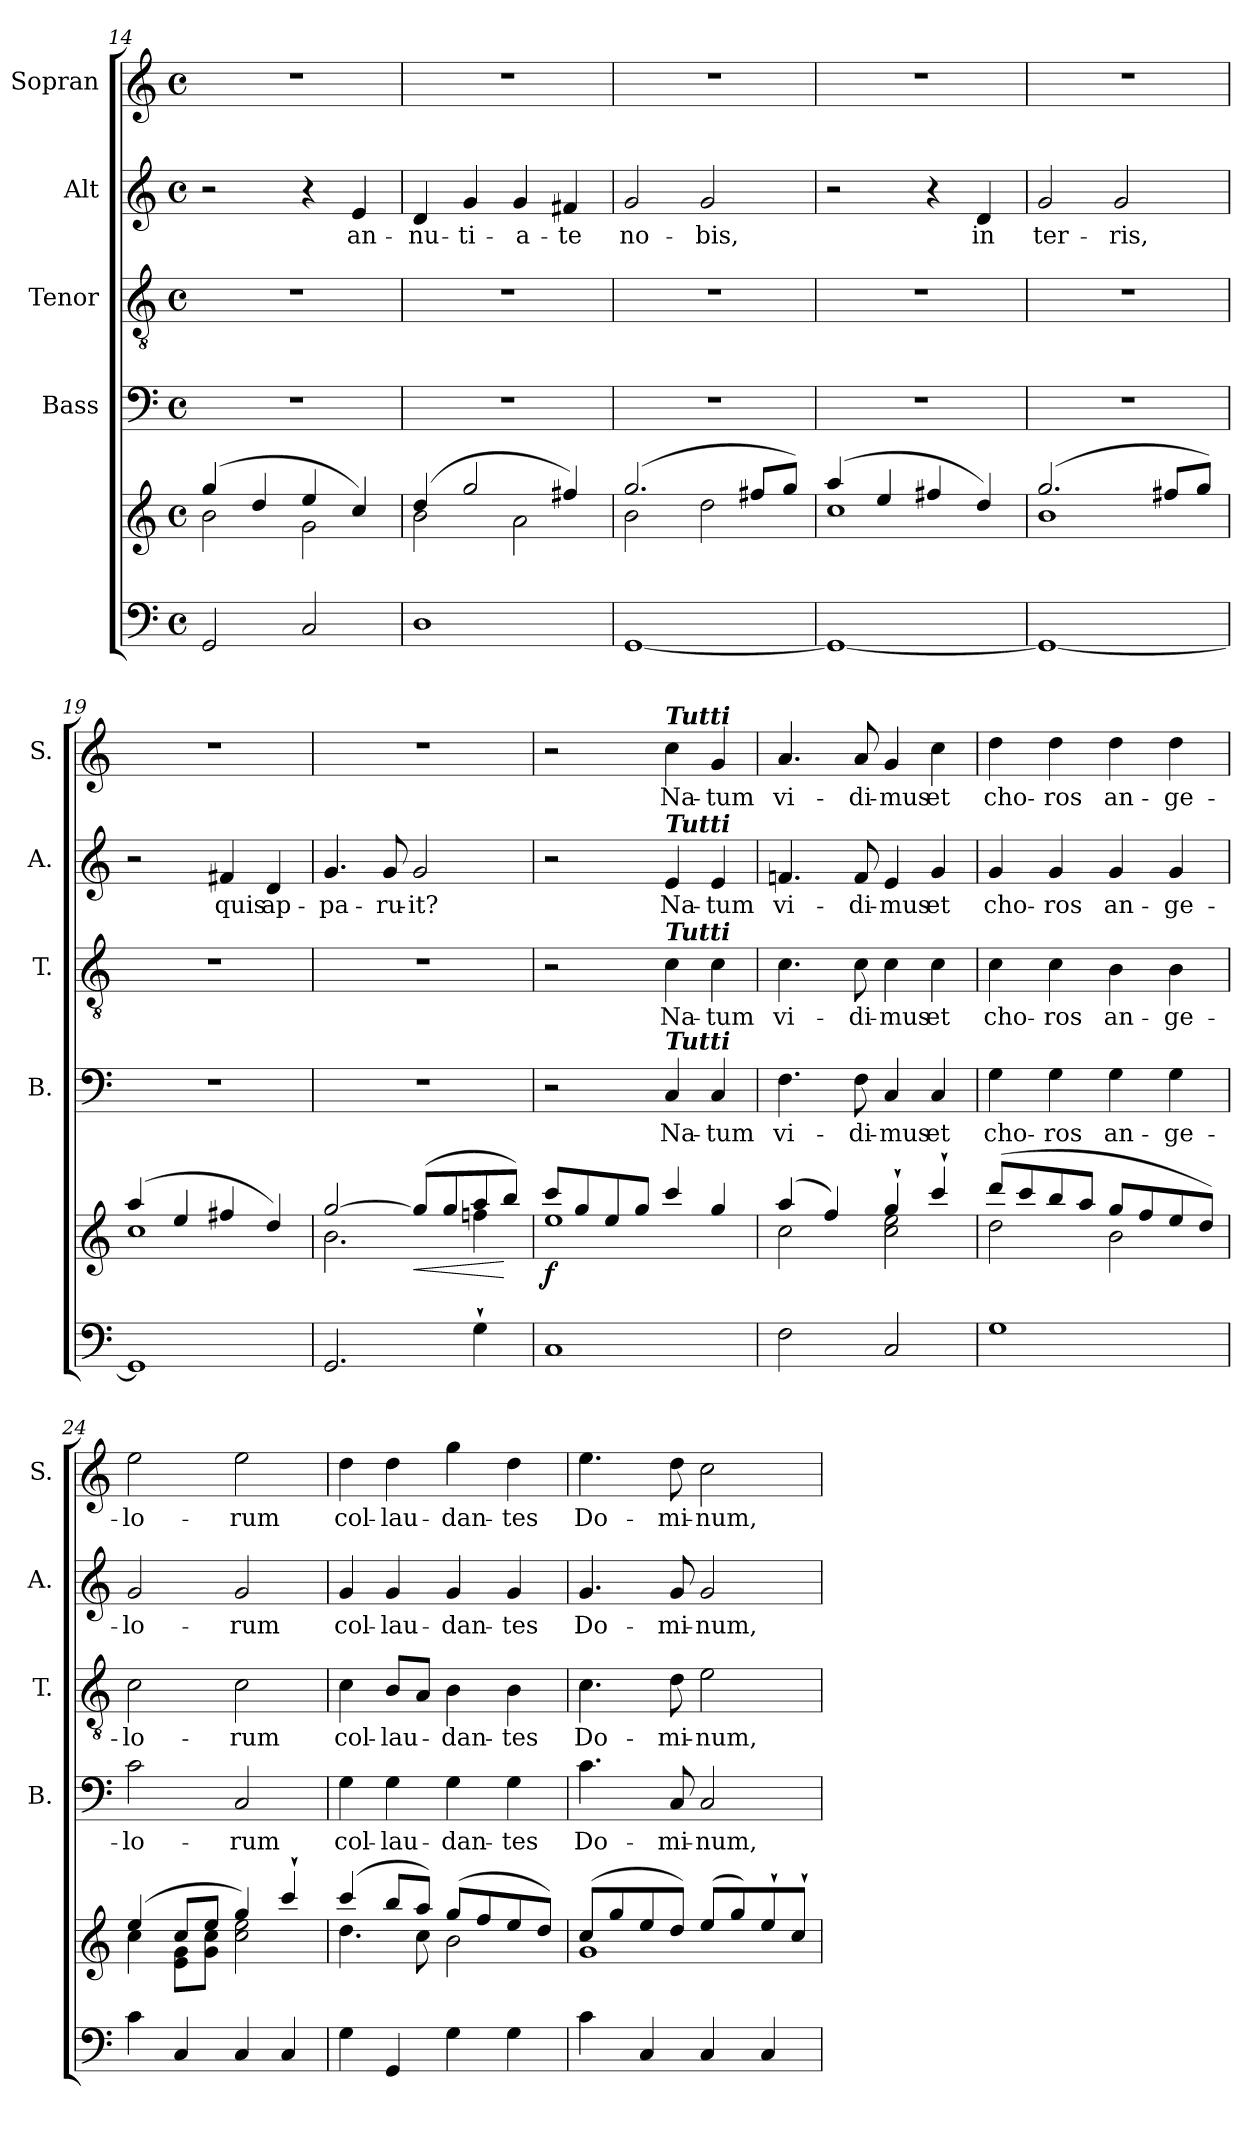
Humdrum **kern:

**kern	**kern	**dynam	**kern	**text	**kern	**text	**kern	**text	**kern	**text
*part5	*part5	*part5	*part4	*part4	*part3	*part3	*part2	*part2	*part1	*part1
*staff6	*staff5	*staff5/6	*staff4	*staff4	*staff3	*staff3	*staff2	*staff2	*staff1	*staff1
*	*	*	*I"Bass	*	*I"Tenor	*	*I"Alt	*	*I"Sopran	*
*	*	*	*I'B.	*	*I'T.	*	*I'A.	*	*I'S.	*
!!LO:PB:g=z
*clefF4	*clefG2	*	*clefF4	*	*clefGv2	*	*clefG2	*	*clefG2	*
*k[]	*k[]	*	*k[]	*	*k[]	*	*k[]	*	*k[]	*
*C:	*C:	*	*C:	*	*C:	*	*C:	*	*C:	*
*M4/4	*M4/4	*	*M4/4	*	*M4/4	*	*M4/4	*	*M4/4	*
*met(c)	*met(c)	*	*met(c)	*	*met(c)	*	*met(c)	*	*met(c)	*
=14	=14	=14	=14	=14	=14	=14	=14	=14	=14	=14
*	*^	*	*	*	*	*	*	*	*	*
2GG/	(4gg/	2b\	.	1r	.	1r	.	2r	.	1r	.
.	4dd/	.	.	.	.	.	.	.	.	.	.
2C/	4ee/	2g\	.	.	.	.	.	4r	.	.	.
!	!	!	!	!	!	!	!	!	!LO:LY:b	!	!
.	4cc/)	.	.	.	.	.	.	4e/	an-	.	.
=15	=15	=15	=15	=15	=15	=15	=15	=15	=15	=15	=15
!	!	!	!	!	!	!	!	!	!LO:LY:b	!	!
1D	(4dd/	2b\	.	1r	.	1r	.	4d/	-nu-	1r	.
!	!	!	!	!	!	!	!	!	!LO:LY:b	!	!
.	2gg/	.	.	.	.	.	.	4g/	-ti-	.	.
!	!	!	!	!	!	!	!	!	!LO:LY:b	!	!
.	.	2a\	.	.	.	.	.	4g/	-a-	.	.
!	!	!	!	!	!	!	!	!	!LO:LY:b	!	!
.	4ff#X/)	.	.	.	.	.	.	4f#X/	-te	.	.
=16	=16	=16	=16	=16	=16	=16	=16	=16	=16	=16	=16
!	!	!	!	!	!	!	!	!	!LO:LY:b	!	!
[1GG	(2.gg/	2b\	.	1r	.	1r	.	2g/	no-	1r	.
!	!	!	!	!	!	!	!	!	!LO:LY:b	!	!
.	.	2dd\	.	.	.	.	.	2g/	-bis,	.	.
.	8ff#X/L	.	.	.	.	.	.	.	.	.	.
.	8gg/J)	.	.	.	.	.	.	.	.	.	.
=17	=17	=17	=17	=17	=17	=17	=17	=17	=17	=17	=17
1GG_	(4aa/	1cc	.	1r	.	1r	.	2r	.	1r	.
.	4ee/	.	.	.	.	.	.	.	.	.	.
.	4ff#X/	.	.	.	.	.	.	4r	.	.	.
!	!	!	!	!	!	!	!	!	!LO:LY:b	!	!
.	4dd/)	.	.	.	.	.	.	4d/	in	.	.
=18	=18	=18	=18	=18	=18	=18	=18	=18	=18	=18	=18
!	!	!	!	!	!	!	!	!	!LO:LY:b	!	!
1GG_	(2.gg/	1b	.	1r	.	1r	.	2g/	ter-	1r	.
!	!	!	!	!	!	!	!	!	!LO:LY:b	!	!
.	.	.	.	.	.	.	.	2g/	-ris,	.	.
.	8ff#X/L	.	.	.	.	.	.	.	.	.	.
.	8gg/J)	.	.	.	.	.	.	.	.	.	.
=19	=19	=19	=19	=19	=19	=19	=19	=19	=19	=19	=19
1GG]	(4aa/	1cc	.	1r	.	1r	.	2r	.	1r	.
.	4ee/	.	.	.	.	.	.	.	.	.	.
!	!	!	!	!	!	!	!	!	!LO:LY:b	!	!
.	4ff#X/	.	.	.	.	.	.	4f#X/	quis	.	.
!	!	!	!	!	!	!	!	!	!LO:LY:b	!	!
.	4dd/)	.	.	.	.	.	.	4d/	ap-	.	.
=20	=20	=20	=20	=20	=20	=20	=20	=20	=20	=20	=20
!	!	!	!	!	!	!	!	!	!LO:LY:b	!	!
2.GG/	[>2gg/	2.b\	.	1r	.	1r	.	4.g/	-pa-	1r	.
!	!	!	!	!	!	!	!	!	!LO:LY:b	!	!
.	.	.	.	.	.	.	.	8g/	-ru-	.	.
!	!	!	!LO:HP:b	!	!	!	!	!	!LO:LY:b	!	!
.	(>8gg/L]	.	<	.	.	.	.	2g/	-it?	.	.
.	8gg/	.	.	.	.	.	.	.	.	.	.
4G`>\	8aa/	4ffn\	.	.	.	.	.	.	.	.	.
.	8bb/J)	.	[	.	.	.	.	.	.	.	.
!!LO:LB:g=z
=21	=21	=21	=21	=21	=21	=21	=21	=21	=21	=21	=21
!	!	!	!LO:DY:b	!	!	!	!	!	!	!	!
1C	8ccc/L	1ee	f	2r	.	2r	.	2r	.	2r	.
.	8gg/	.	.	.	.	.	.	.	.	.	.
.	8ee/	.	.	.	.	.	.	.	.	.	.
.	8gg/J	.	.	.	.	.	.	.	.	.	.
!	!	!	!	!	!	!	!	!	!	!LO:TX:a:Bi:t=Tutti	!
!	!	!	!	!	!	!	!	!LO:TX:a:Bi:t=Tutti	!	!	!
!	!	!	!	!	!	!LO:TX:a:Bi:t=Tutti	!	!	!	!	!
!	!	!	!	!LO:TX:a:Bi:t=Tutti	!	!	!	!	!	!	!
!	!	!	!	!	!LO:LY:b	!	!LO:LY:b	!	!LO:LY:b	!	!LO:LY:b
.	4ccc/	.	.	4C/	Na-	4c\	Na-	4e/	Na-	4cc\	Na-
!	!	!	!	!	!LO:LY:b	!	!LO:LY:b	!	!LO:LY:b	!	!LO:LY:b
.	4gg/	.	.	4C/	-tum	4c\	-tum	4e/	-tum	4g/	-tum
=22	=22	=22	=22	=22	=22	=22	=22	=22	=22	=22	=22
!	!	!	!	!	!LO:LY:b	!	!LO:LY:b	!	!LO:LY:b	!	!LO:LY:b
2F\	(4aa/	2cc\	.	4.F\	vi-	4.c\	vi-	4.fn/	vi-	4.a/	vi-
.	4ff/)	.	.	.	.	.	.	.	.	.	.
!	!	!	!	!	!LO:LY:b	!	!LO:LY:b	!	!LO:LY:b	!	!LO:LY:b
.	.	.	.	8F\	-di-	8c\	-di-	8f/	-di-	8a/	-di-
!	!	!	!	!	!LO:LY:b	!	!LO:LY:b	!	!LO:LY:b	!	!LO:LY:b
2C/	4gg`>/	2cc\ 2ee\	.	4C/	-mus	4c\	-mus	4e/	-mus	4g/	-mus
!	!	!	!	!	!LO:LY:b	!	!LO:LY:b	!	!LO:LY:b	!	!LO:LY:b
.	4ccc`>/	.	.	4C/	et	4c\	et	4g/	et	4cc\	et
=23	=23	=23	=23	=23	=23	=23	=23	=23	=23	=23	=23
!	!	!	!	!	!LO:LY:b	!	!LO:LY:b	!	!LO:LY:b	!	!LO:LY:b
1G	(>8ddd/L	2dd\	.	4G\	cho-	4c\	cho-	4g/	cho-	4dd\	cho-
.	8ccc/	.	.	.	.	.	.	.	.	.	.
!	!	!	!	!	!LO:LY:b	!	!LO:LY:b	!	!LO:LY:b	!	!LO:LY:b
.	8bb/	.	.	4G\	-ros	4c\	-ros	4g/	-ros	4dd\	-ros
.	8aa/J	.	.	.	.	.	.	.	.	.	.
!	!	!	!	!	!LO:LY:b	!	!LO:LY:b	!	!LO:LY:b	!	!LO:LY:b
.	8gg/L	2b\	.	4G\	an-	4B\	an-	4g/	an-	4dd\	an-
.	8ff/	.	.	.	.	.	.	.	.	.	.
!	!	!	!	!	!LO:LY:b	!	!LO:LY:b	!	!LO:LY:b	!	!LO:LY:b
.	8ee/	.	.	4G\	-ge-	4B\	-ge-	4g/	-ge-	4dd\	-ge-
.	8dd/J)	.	.	.	.	.	.	.	.	.	.
=24	=24	=24	=24	=24	=24	=24	=24	=24	=24	=24	=24
!	!	!	!	!	!LO:LY:b	!	!LO:LY:b	!	!LO:LY:b	!	!LO:LY:b
4c\	(4ee/	4cc\	.	2c\	-lo-	2c\	-lo-	2g/	-lo-	2ee\	-lo-
4C/	8cc/L	8e\ 8g\L	.	.	.	.	.	.	.	.	.
.	8ee/J	8g\ 8cc\J	.	.	.	.	.	.	.	.	.
!	!	!	!	!	!LO:LY:b	!	!LO:LY:b	!	!LO:LY:b	!	!LO:LY:b
4C/	4gg/)	2cc\ 2ee\	.	2C/	-rum	2c\	-rum	2g/	-rum	2ee\	-rum
4C/	4ccc`>/	.	.	.	.	.	.	.	.	.	.
=25	=25	=25	=25	=25	=25	=25	=25	=25	=25	=25	=25
!	!	!	!	!	!LO:LY:b	!	!LO:LY:b	!	!LO:LY:b	!	!LO:LY:b
4G\	(4ccc/	4.dd\	.	4G\	col-	4c\	col-	4g/	col-	4dd\	col-
!	!	!	!	!	!LO:LY:b	!	!LO:LY:b	!	!LO:LY:b	!	!LO:LY:b
4GG/	8bb/L	.	.	4G\	-lau-	8B/L	-lau-	4g/	-lau-	4dd\	-lau-
.	8aa/J)	8cc\	.	.	.	8A/J	.	.	.	.	.
!	!	!	!	!	!LO:LY:b	!	!LO:LY:b	!	!LO:LY:b	!	!LO:LY:b
4G\	(>8gg/L	2b\	.	4G\	-dan-	4B\	-dan-	4g/	-dan-	4gg\	-dan-
.	8ff/	.	.	.	.	.	.	.	.	.	.
!	!	!	!	!	!LO:LY:b	!	!LO:LY:b	!	!LO:LY:b	!	!LO:LY:b
4G\	8ee/	.	.	4G\	-tes	4B\	-tes	4g/	-tes	4dd\	-tes
.	8dd/J)	.	.	.	.	.	.	.	.	.	.
!!LO:PB:g=z
=26	=26	=26	=26	=26	=26	=26	=26	=26	=26	=26	=26
!	!	!	!	!	!LO:LY:b	!	!LO:LY:b	!	!LO:LY:b	!	!LO:LY:b
4c\	(>8cc/L	1g	.	4.c\	Do-	4.c\	Do-	4.g/	Do-	4.ee\	Do-
.	8gg/	.	.	.	.	.	.	.	.	.	.
4C/	8ee/	.	.	.	.	.	.	.	.	.	.
!	!	!	!	!	!LO:LY:b	!	!LO:LY:b	!	!LO:LY:b	!	!LO:LY:b
.	8dd/J)	.	.	8C/	-mi-	8d\	-mi-	8g/	-mi-	8dd\	-mi-
!	!	!	!	!	!LO:LY:b	!	!LO:LY:b	!	!LO:LY:b	!	!LO:LY:b
4C/	(>8ee/L	.	.	2C/	-num,	2e\	-num,	2g/	-num,	2cc\	-num,
.	8gg/)	.	.	.	.	.	.	.	.	.	.
4C/	8ee`>/	.	.	.	.	.	.	.	.	.	.
.	8cc`>/J	.	.	.	.	.	.	.	.	.	.
*	*v	*v	*	*	*	*	*	*	*	*	*
=	=	=	=	=	=	=	=	=	=	=
*-	*-	*-	*-	*-	*-	*-	*-	*-	*-	*-
